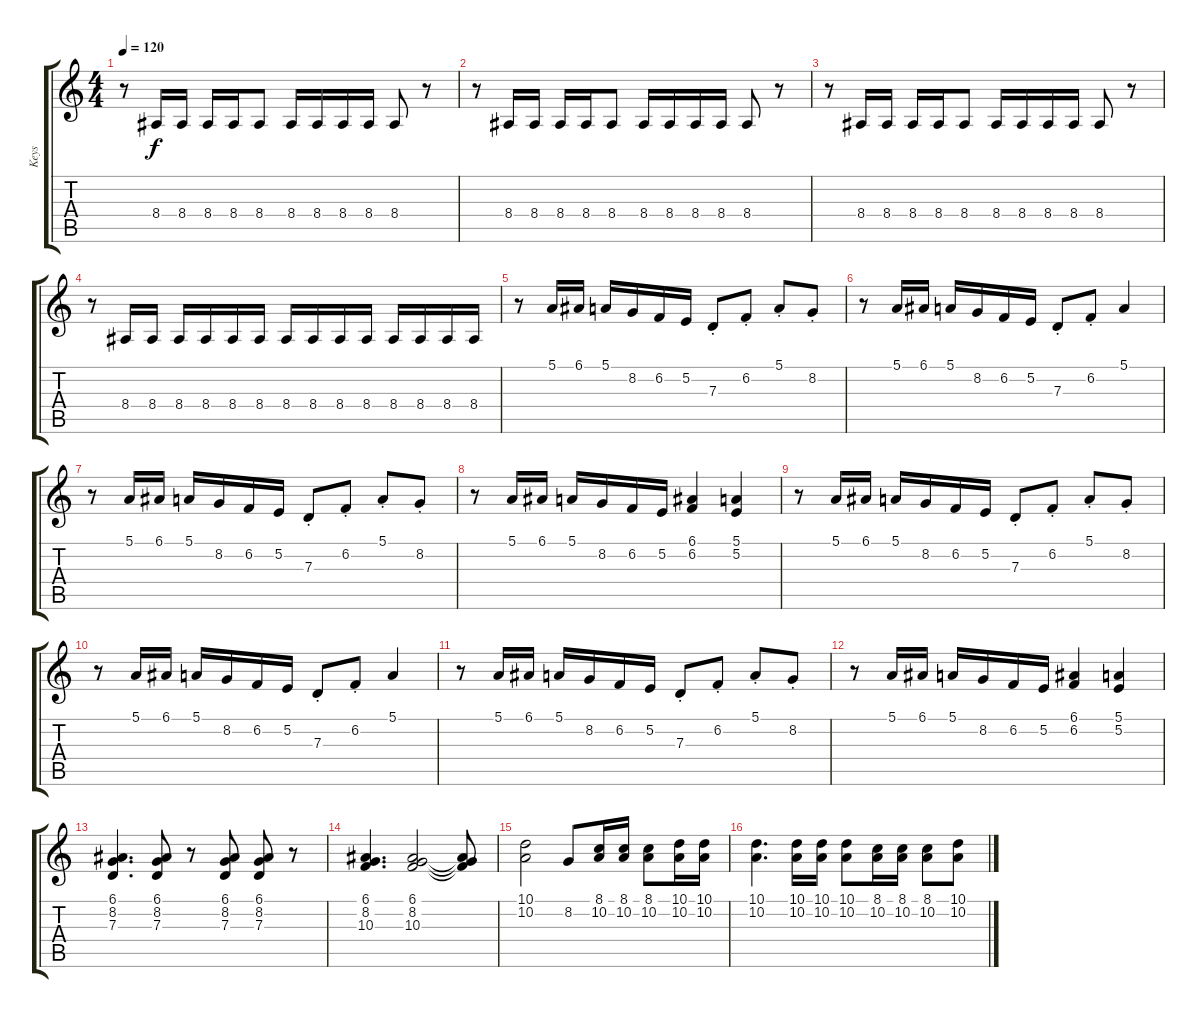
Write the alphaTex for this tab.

\track ("Keys" "Keys") {instrument percussiveorgan}
\staff {score tabs}
\tuning (E4 B3 G3 D3 A2 E2) {hide}
\ts (4 4)
\tempo 120
\clef g2
\ks c
r.8{dy f instrument percussiveorgan} 8.4.16 8.4.16 8.4.16 8.4.16 8.4.8 8.4.16 8.4.16 8.4.16 8.4.16 8.4.8 r.8 |
r.8 8.4.16 8.4.16 8.4.16 8.4.16 8.4.8 8.4.16 8.4.16 8.4.16 8.4.16 8.4.8 r.8 |
r.8 8.4.16 8.4.16 8.4.16 8.4.16 8.4.8 8.4.16 8.4.16 8.4.16 8.4.16 8.4.8 r.8 |
r.8 8.4.16 8.4.16 8.4.16 8.4.16 8.4.16 8.4.16 8.4.16 8.4.16 8.4.16 8.4.16 8.4.16 8.4.16 8.4.16 8.4.16 |
r.8 5.1.16 6.1.16 5.1.16 8.2.16 6.2.16 5.2.16 7.3{st}.8 6.2{st}.8 5.1{st}.8 8.2{st}.8 |
r.8 5.1.16 6.1.16 5.1.16 8.2.16 6.2.16 5.2.16 7.3{st}.8 6.2{st}.8 5.1.4 |
r.8 5.1.16 6.1.16 5.1.16 8.2.16 6.2.16 5.2.16 7.3{st}.8 6.2{st}.8 5.1{st}.8 8.2{st}.8 |
r.8 5.1.16 6.1.16 5.1.16 8.2.16 6.2.16 5.2.16 (6.1 6.2).4 (5.1 5.2).4 |
r.8 5.1.16 6.1.16 5.1.16 8.2.16 6.2.16 5.2.16 7.3{st}.8 6.2{st}.8 5.1{st}.8 8.2{st}.8 |
r.8 5.1.16 6.1.16 5.1.16 8.2.16 6.2.16 5.2.16 7.3{st}.8 6.2{st}.8 5.1.4 |
r.8 5.1.16 6.1.16 5.1.16 8.2.16 6.2.16 5.2.16 7.3{st}.8 6.2{st}.8 5.1{st}.8 8.2{st}.8 |
r.8 5.1.16 6.1.16 5.1.16 8.2.16 6.2.16 5.2.16 (6.1 6.2).4 (5.1 5.2).4 |
(6.1 8.2 7.3).4{d} (6.1 8.2 7.3).8 r.8 (6.1 8.2 7.3).8 (6.1 8.2 7.3).8 r.8 |
(6.1 8.2 10.3).4{d} (6.1 8.2 10.3).2 (6.1{t} 8.2{t} 10.3{t}).8 |
(10.1 10.2).2 8.2.8 (8.1 10.2).16 (8.1 10.2).16 (8.1 10.2).8 (10.1 10.2).16 (10.1 10.2).16 |
(10.1 10.2).4{d} (10.1 10.2).16 (10.1 10.2).16 (10.1 10.2).8 (8.1 10.2).16 (8.1 10.2).16 (8.1 10.2).8 (10.1 10.2).8
